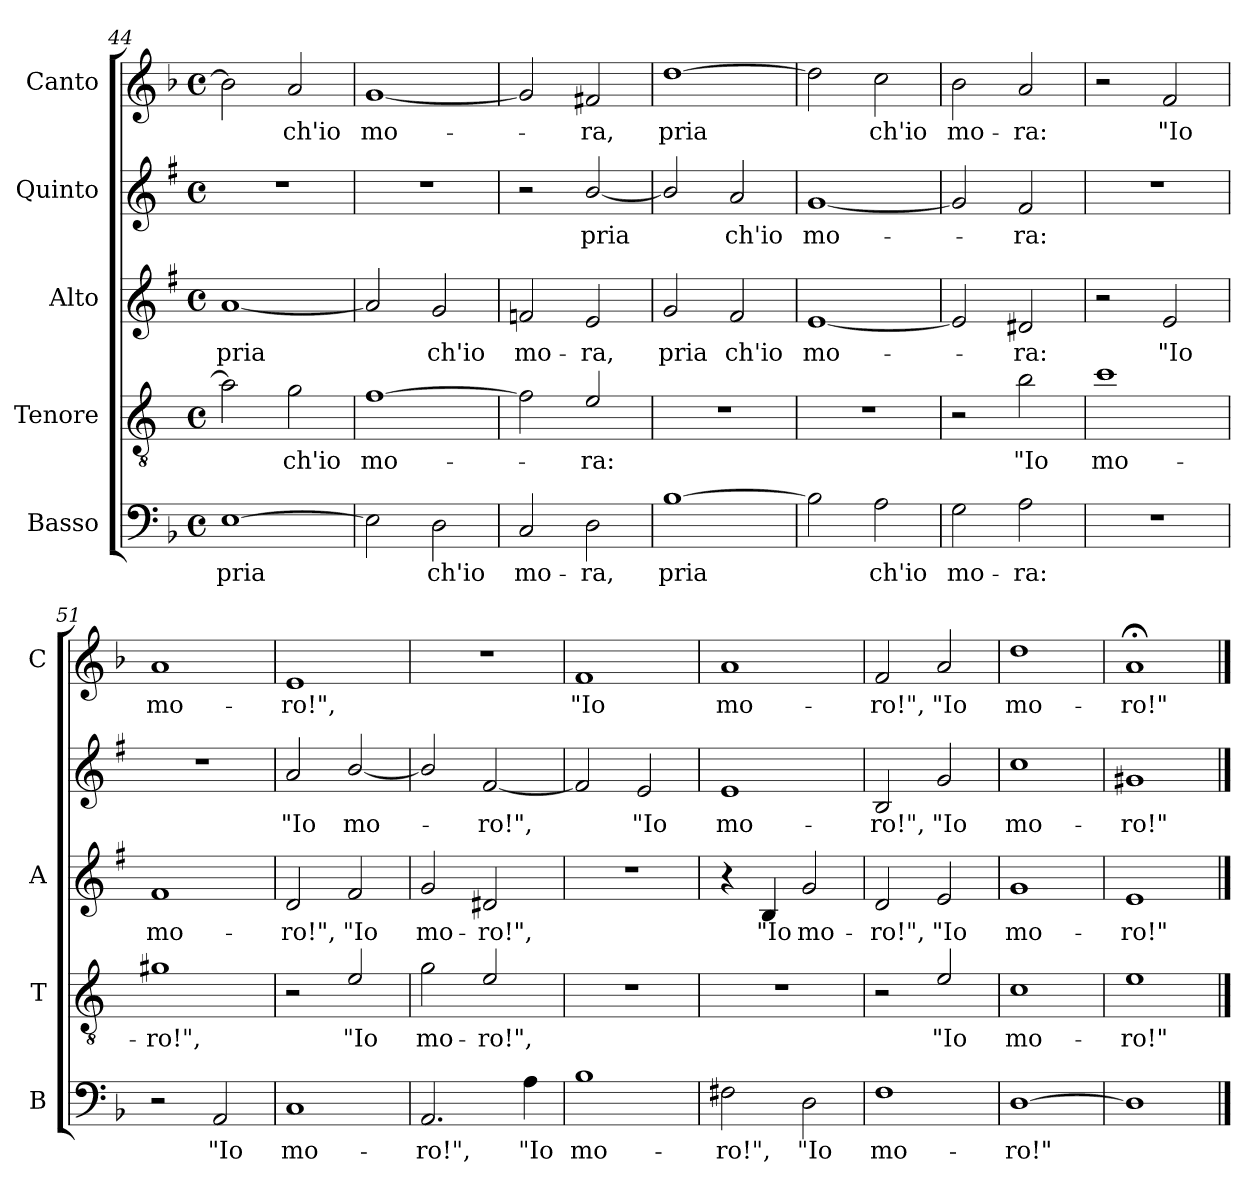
**kern	**text	**kern	**text	**kern	**text	**kern	**text	**kern	**text
*part5	*part5	*part4	*part4	*part3	*part3	*part2	*part2	*part1	*part1
*staff5	*staff5	*staff4	*staff4	*staff3	*staff3	*staff2	*staff2	*staff1	*staff1
*I"Basso	*	*I"Tenore	*	*I"Alto	*	*I"Quinto	*	*I"Canto	*
*I'B	*	*I'T	*	*I'A	*	*	*	*I'C	*
!!LO:LB:g=z
*clefF4	*	*clefGv2	*	*clefG2	*	*clefG2	*	*clefG2	*
*	*	*ITrd4c7	*	*ITrd1c2	*	*ITrd1c2	*	*	*
*k[b-]	*	*k[b-]	*	*k[b-]	*	*k[b-]	*	*k[b-]	*
*F:	*	*F:	*	*F:	*	*F:	*	*F:	*
*M4/4	*	*M4/4	*	*M4/4	*	*M4/4	*	*M4/4	*
*met(c)	*	*met(c)	*	*met(c)	*	*met(c)	*	*met(c)	*
=44	=44	=44	=44	=44	=44	=44	=44	=44	=44
!	!LO:LY:b	!	!	!	!LO:LY:b	!	!	!	!
[1E	pria	2d\]	.	[1g	pria	1r	.	2b-\]	.
!	!	!	!LO:LY:b	!	!	!	!	!	!LO:LY:b
.	.	2c\	ch'io	.	.	.	.	2a/	ch'io
=45	=45	=45	=45	=45	=45	=45	=45	=45	=45
!	!	!	!LO:LY:b	!	!	!	!	!	!LO:LY:b
2E\]	.	[1B-	mo-	2g/]	.	1r	.	[1g	mo-
!	!LO:LY:b	!	!	!	!LO:LY:b	!	!	!	!
2D\	ch'io	.	.	2f/	ch'io	.	.	.	.
=46	=46	=46	=46	=46	=46	=46	=46	=46	=46
!	!LO:LY:b	!	!	!	!LO:LY:b	!	!	!	!
2C/	mo-	2B-\]	.	2e-X/	mo-	2r	.	2g/]	.
!	!LO:LY:b	!	!LO:LY:b	!	!LO:LY:b	!	!LO:LY:b	!	!LO:LY:b
2D\	-ra,	2A/	-ra:	2d/	-ra,	[2a/	pria	2f#X/	-ra,
=47	=47	=47	=47	=47	=47	=47	=47	=47	=47
!	!LO:LY:b	!	!	!	!LO:LY:b	!	!	!	!LO:LY:b
[1B-	pria	1r	.	2f/	pria	2a/]	.	[1dd	pria
!	!	!	!	!	!LO:LY:b	!	!LO:LY:b	!	!
.	.	.	.	2e/	ch'io	2g/	ch'io	.	.
=48	=48	=48	=48	=48	=48	=48	=48	=48	=48
!	!	!	!	!	!LO:LY:b	!	!LO:LY:b	!	!
2B-\]	.	1r	.	[1d	mo-	[1f	mo-	2dd\]	.
!	!LO:LY:b	!	!	!	!	!	!	!	!LO:LY:b
2A\	ch'io	.	.	.	.	.	.	2cc\	ch'io
=49	=49	=49	=49	=49	=49	=49	=49	=49	=49
!	!LO:LY:b	!	!	!	!	!	!	!	!LO:LY:b
2G\	mo-	2r	.	2d/]	.	2f/]	.	2b-\	mo-
!	!LO:LY:b	!	!LO:LY:b	!	!LO:LY:b	!	!LO:LY:b	!	!LO:LY:b
2A\	-ra:	2e\	"Io	2c#X/	-ra:	2e/	-ra:	2a/	-ra:
=50	=50	=50	=50	=50	=50	=50	=50	=50	=50
!	!	!	!LO:LY:b	!	!	!	!	!	!
1r	.	1f	mo-	2r	.	1r	.	2r	.
!	!	!	!	!	!LO:LY:b	!	!	!	!LO:LY:b
.	.	.	.	2d/	"Io	.	.	2f/	"Io
=51	=51	=51	=51	=51	=51	=51	=51	=51	=51
!	!	!	!LO:LY:b	!	!LO:LY:b	!	!	!	!LO:LY:b
2r	.	1c#X	-ro!",	1e	mo-	1r	.	1a	mo-
!	!LO:LY:b	!	!	!	!	!	!	!	!
2AA/	"Io	.	.	.	.	.	.	.	.
=52	=52	=52	=52	=52	=52	=52	=52	=52	=52
!	!LO:LY:b	!	!	!	!LO:LY:b	!	!LO:LY:b	!	!LO:LY:b
1C	mo-	2r	.	2c/	-ro!",	2g/	"Io	1e	-ro!",
!	!	!	!LO:LY:b	!	!LO:LY:b	!	!LO:LY:b	!	!
.	.	2A/	"Io	2e/	"Io	[2a/	mo-	.	.
!!LO:LB:g=z
=53	=53	=53	=53	=53	=53	=53	=53	=53	=53
!	!LO:LY:b	!	!LO:LY:b	!	!LO:LY:b	!	!	!	!
2.AA/	-ro!",	2c\	mo-	2f/	mo-	2a/]	.	1r	.
!	!	!	!LO:LY:b	!	!LO:LY:b	!	!LO:LY:b	!	!
.	.	2A/	-ro!",	2c#X/	-ro!",	[2e/	-ro!",	.	.
!	!LO:LY:b	!	!	!	!	!	!	!	!
4A\	"Io	.	.	.	.	.	.	.	.
=54	=54	=54	=54	=54	=54	=54	=54	=54	=54
!	!LO:LY:b	!	!	!	!	!	!	!	!LO:LY:b
1B-	mo-	1r	.	1r	.	2e/]	.	1f	"Io
!	!	!	!	!	!	!	!LO:LY:b	!	!
.	.	.	.	.	.	2d/	"Io	.	.
=55	=55	=55	=55	=55	=55	=55	=55	=55	=55
!	!LO:LY:b	!	!	!	!	!	!LO:LY:b	!	!LO:LY:b
2F#X\	-ro!",	1r	.	4r	.	1d	mo-	1a	mo-
!	!	!	!	!	!LO:LY:b	!	!	!	!
.	.	.	.	4A/	"Io	.	.	.	.
!	!LO:LY:b	!	!	!	!LO:LY:b	!	!	!	!
2D\	"Io	.	.	2f/	mo-	.	.	.	.
=56	=56	=56	=56	=56	=56	=56	=56	=56	=56
!	!LO:LY:b	!	!	!	!LO:LY:b	!	!LO:LY:b	!	!LO:LY:b
1F	mo-	2r	.	2c/	-ro!",	2A/	-ro!",	2f/	-ro!",
!	!	!	!LO:LY:b	!	!LO:LY:b	!	!LO:LY:b	!	!LO:LY:b
.	.	2A/	"Io	2d/	"Io	2f/	"Io	2a/	"Io
=57	=57	=57	=57	=57	=57	=57	=57	=57	=57
!	!LO:LY:b	!	!LO:LY:b	!	!LO:LY:b	!	!LO:LY:b	!	!LO:LY:b
[1D	-ro!"	1F	mo-	1f	mo-	1b-	mo-	1dd	mo-
=58	=58	=58	=58	=58	=58	=58	=58	=58	=58
!	!	!	!LO:LY:b	!	!LO:LY:b	!	!LO:LY:b	!	!LO:LY:b
1D]	.	1A	-ro!"	1d	-ro!"	1f#X	-ro!"	1a;<	-ro!"
==	==	==	==	==	==	==	==	==	==
*-	*-	*-	*-	*-	*-	*-	*-	*-	*-
